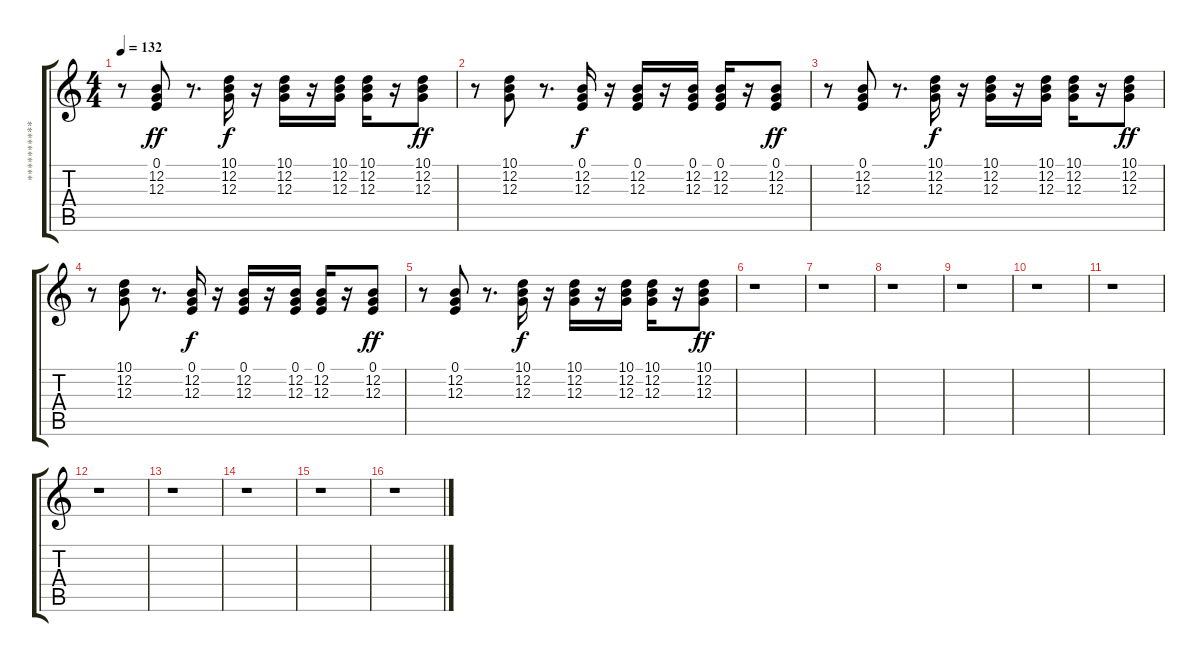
\track ("*******************" "**********") {instrument electricgrandpiano}
\staff {score tabs}
\tuning (E4 B3 G3 D3 A2 E2) {hide}
\ts (4 4)
\tempo 132
\clef g2
\ks c
r.8{dy ff} (0.1 12.2 12.3).8 r.8{d} (10.1 12.2 12.3).16{dy f} r.16 (10.1 12.2 12.3).16 r.16 (10.1 12.2 12.3).16 (10.1 12.2 12.3).16 r.16 (10.1 12.2 12.3).8{dy ff} |
r.8 (10.1 12.2 12.3).8 r.8{d} (0.1 12.2 12.3).16{dy f} r.16 (0.1 12.2 12.3).16 r.16 (0.1 12.2 12.3).16 (0.1 12.2 12.3).16 r.16 (0.1 12.2 12.3).8{dy ff} |
r.8 (0.1 12.2 12.3).8 r.8{d} (10.1 12.2 12.3).16{dy f} r.16 (10.1 12.2 12.3).16 r.16 (10.1 12.2 12.3).16 (10.1 12.2 12.3).16 r.16 (10.1 12.2 12.3).8{dy ff} |
r.8 (10.1 12.2 12.3).8 r.8{d} (0.1 12.2 12.3).16{dy f} r.16 (0.1 12.2 12.3).16 r.16 (0.1 12.2 12.3).16 (0.1 12.2 12.3).16 r.16 (0.1 12.2 12.3).8{dy ff} |
r.8 (0.1 12.2 12.3).8 r.8{d} (10.1 12.2 12.3).16{dy f} r.16 (10.1 12.2 12.3).16 r.16 (10.1 12.2 12.3).16 (10.1 12.2 12.3).16 r.16 (10.1 12.2 12.3).8{dy ff} |
r.1 |
r.1 |
r.1 |
r.1 |
r.1 |
r.1 |
r.1 |
r.1 |
r.1 |
r.1 |
r.1
